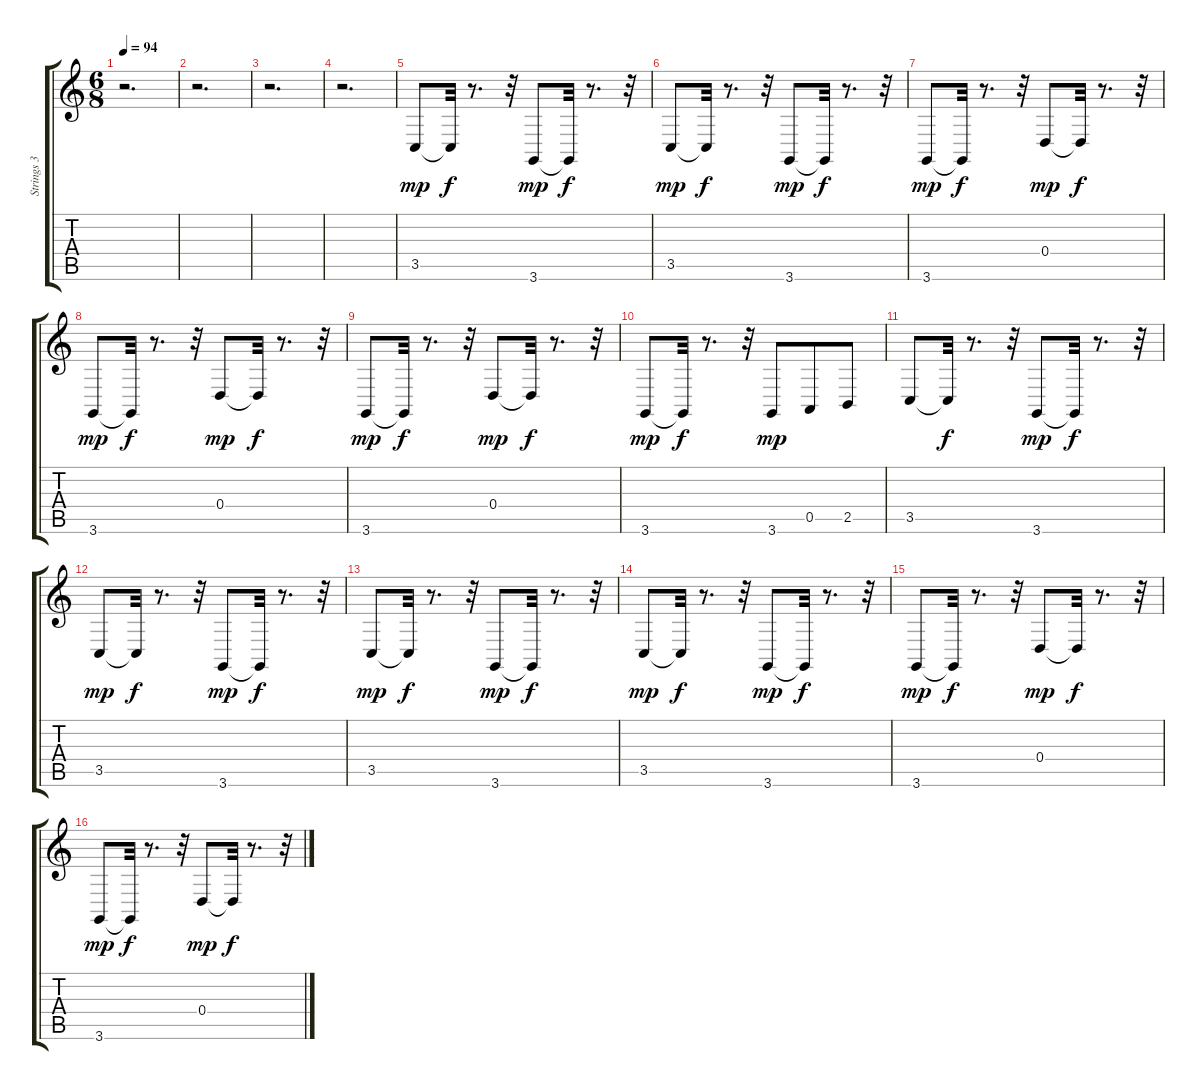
\track ("Strings 3" "Strings 3") {instrument stringensemble1}
\staff {score tabs}
\tuning (E4 B3 G3 D3 A2 E2) {hide}
\ts (6 8)
\tempo 94
\clef g2
\ks c
r.2{d dy mp} |
r.2{d} |
r.2{d} |
r.2{d} |
3.5.8 3.5{t}.32{dy f} r.8{d} r.32 3.6.8{dy mp} 3.6{t}.32{dy f} r.8{d} r.32 |
3.5.8{dy mp} 3.5{t}.32{dy f} r.8{d} r.32 3.6.8{dy mp} 3.6{t}.32{dy f} r.8{d} r.32 |
3.6.8{dy mp} 3.6{t}.32{dy f} r.8{d} r.32 0.4.8{dy mp} 0.4{t}.32{dy f} r.8{d} r.32 |
3.6.8{dy mp} 3.6{t}.32{dy f} r.8{d} r.32 0.4.8{dy mp} 0.4{t}.32{dy f} r.8{d} r.32 |
3.6.8{dy mp} 3.6{t}.32{dy f} r.8{d} r.32 0.4.8{dy mp} 0.4{t}.32{dy f} r.8{d} r.32 |
3.6.8{dy mp} 3.6{t}.32{dy f} r.8{d} r.32 3.6.8{dy mp} 0.5.8 2.5.8 |
3.5.8 3.5{t}.32{dy f} r.8{d} r.32 3.6.8{dy mp} 3.6{t}.32{dy f} r.8{d} r.32 |
3.5.8{dy mp} 3.5{t}.32{dy f} r.8{d} r.32 3.6.8{dy mp} 3.6{t}.32{dy f} r.8{d} r.32 |
3.5.8{dy mp} 3.5{t}.32{dy f} r.8{d} r.32 3.6.8{dy mp} 3.6{t}.32{dy f} r.8{d} r.32 |
3.5.8{dy mp} 3.5{t}.32{dy f} r.8{d} r.32 3.6.8{dy mp} 3.6{t}.32{dy f} r.8{d} r.32 |
3.6.8{dy mp} 3.6{t}.32{dy f} r.8{d} r.32 0.4.8{dy mp} 0.4{t}.32{dy f} r.8{d} r.32 |
3.6.8{dy mp} 3.6{t}.32{dy f} r.8{d} r.32 0.4.8{dy mp} 0.4{t}.32{dy f} r.8{d} r.32
